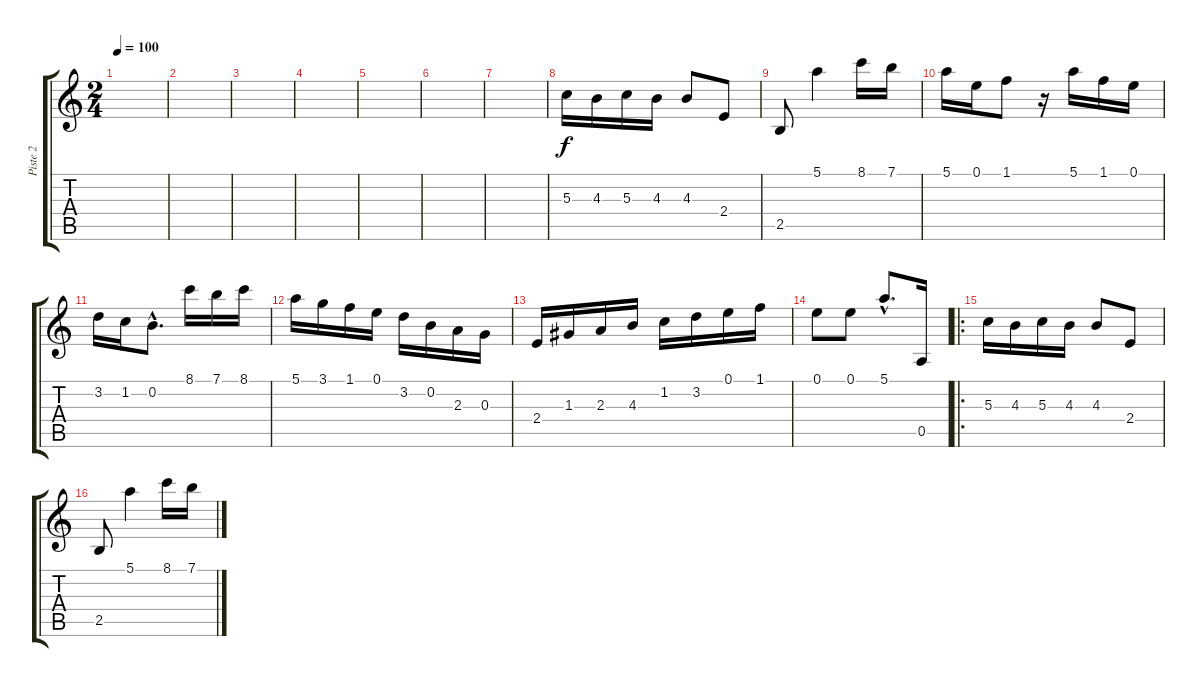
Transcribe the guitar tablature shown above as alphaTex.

\track ("Piste 2" "Piste 2") {instrument acousticguitarnylon}
\staff {score tabs}
\tuning (E4 B3 G3 D3 A2 E2) {hide}
\ts (2 4)
\tempo 100
\clef g2
\ks c
|
|
|
|
|
|
|
5.3.16 4.3.16 5.3.16 4.3.16 4.3.8 2.4.8 |
2.5.8 5.1.4 8.1.16 7.1.16 |
5.1.16 0.1.16 1.1.8 r.16 5.1.16 1.1.16 0.1.16 |
3.2.16 1.2.16 0.2{hac}.8{d} 8.1.16 7.1.16 8.1.16 |
5.1.16 3.1.16 1.1.16 0.1.16 3.2.16 0.2.16 2.3.16 0.3.16 |
2.4.16 1.3.16 2.3.16 4.3.16 1.2.16 3.2.16 0.1.16 1.1.16 |
0.1.8 0.1.8 5.1{hac}.8{d} 0.5.16 |
\ro
5.3.16 4.3.16 5.3.16 4.3.16 4.3.8 2.4.8 |
2.5.8 5.1.4 8.1.16 7.1.16
